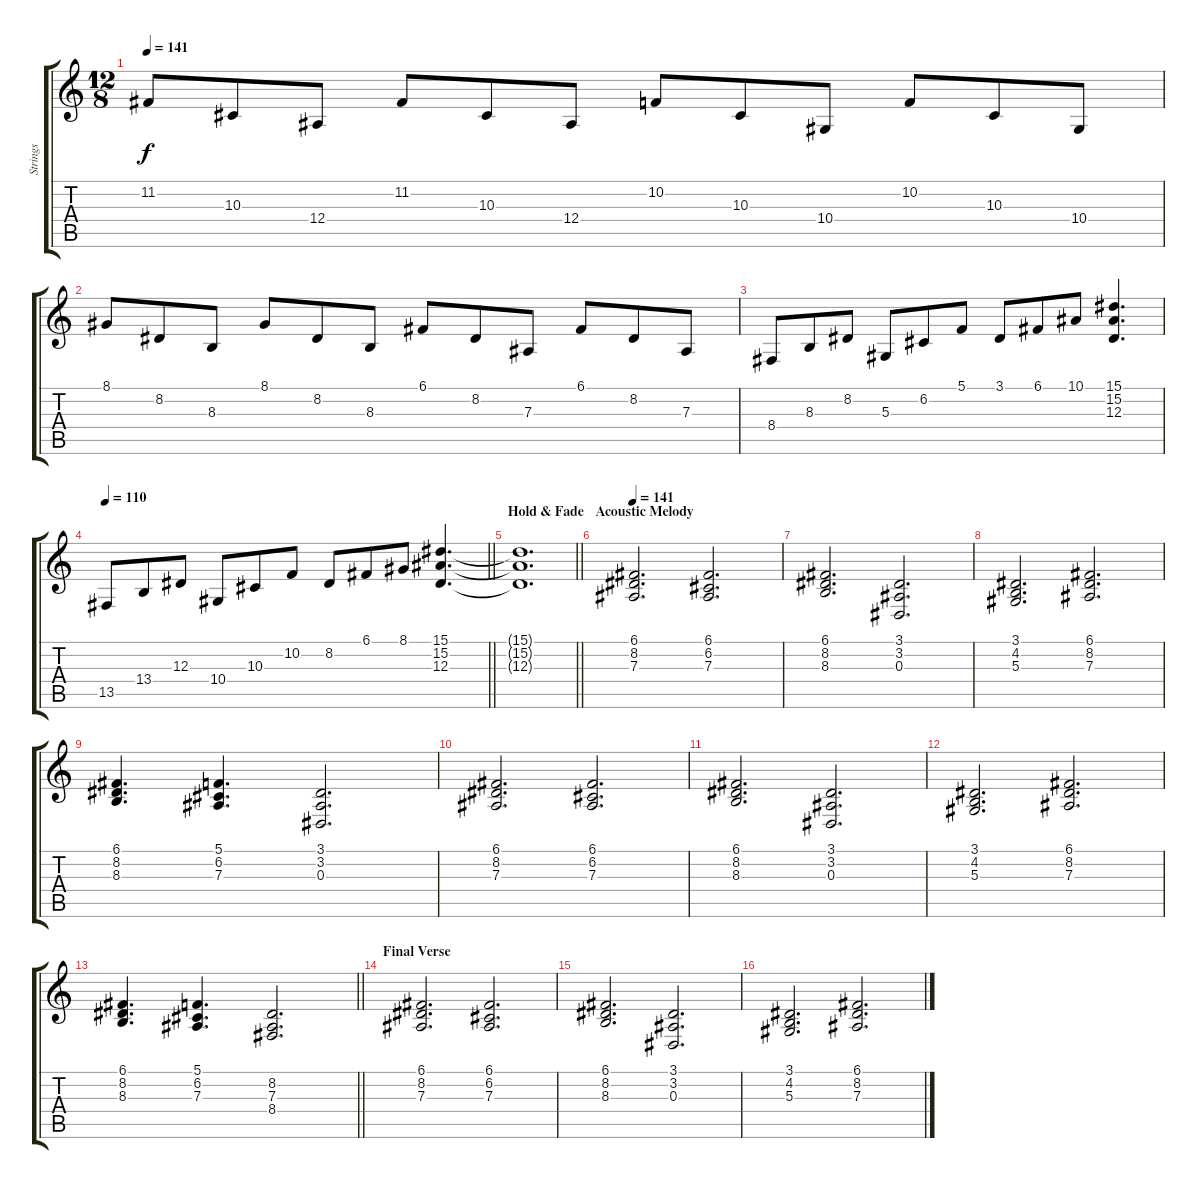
\track ("Strings" "Strings") {instrument stringensemble1}
\staff {score tabs}
\tuning (C4 G3 Eb3 Bb2 F2 C2) {hide}
\ts (12 8)
\tempo 141
\clef g2
\ks c
11.2.8{dy f} 10.3.8 12.4.8 11.2.8 10.3.8 12.4.8 10.2.8 10.3.8 10.4.8 10.2.8 10.3.8 10.4.8 |
8.1.8 8.2.8 8.3.8 8.1.8 8.2.8 8.3.8 6.1.8 8.2.8 7.3.8 6.1.8 8.2.8 7.3.8 |
8.4.8 8.3.8 8.2.8 5.3.8 6.2.8 5.1.8 3.1.8 6.1.8 10.1.8 (15.1 15.2 12.3).4{d} |
\tempo 110
\barLineRight lightlight
13.5.8 13.4.8 12.3.8 10.4.8 10.3.8 10.2.8 8.2.8 6.1.8 8.1.8 (15.1 15.2 12.3).4{d} |
\section ("" "Hold & Fade")
\barLineRight lightlight
(15.1{t} 15.2{t} 12.3{t}).1{d} |
\section ("" "Acoustic Melody")
\tempo 141
(6.1 8.2 7.3).2{d} (6.1 6.2 7.3).2{d} |
(6.1 8.2 8.3).2{d} (3.1 3.2 0.3).2{d} |
(3.1 4.2 5.3).2{d} (6.1 8.2 7.3).2{d} |
(6.1 8.2 8.3).4{d} (5.1 6.2 7.3).4{d} (3.1 3.2 0.3).2{d} |
(6.1 8.2 7.3).2{d} (6.1 6.2 7.3).2{d} |
(6.1 8.2 8.3).2{d} (3.1 3.2 0.3).2{d} |
(3.1 4.2 5.3).2{d} (6.1 8.2 7.3).2{d} |
\barLineRight lightlight
(6.1 8.2 8.3).4{d} (5.1 6.2 7.3).4{d} (8.2 7.3 8.4).2{d} |
\section ("" "Final Verse")
(6.1 8.2 7.3).2{d} (6.1 6.2 7.3).2{d} |
(6.1 8.2 8.3).2{d} (3.1 3.2 0.3).2{d} |
(3.1 4.2 5.3).2{d} (6.1 8.2 7.3).2{d}
